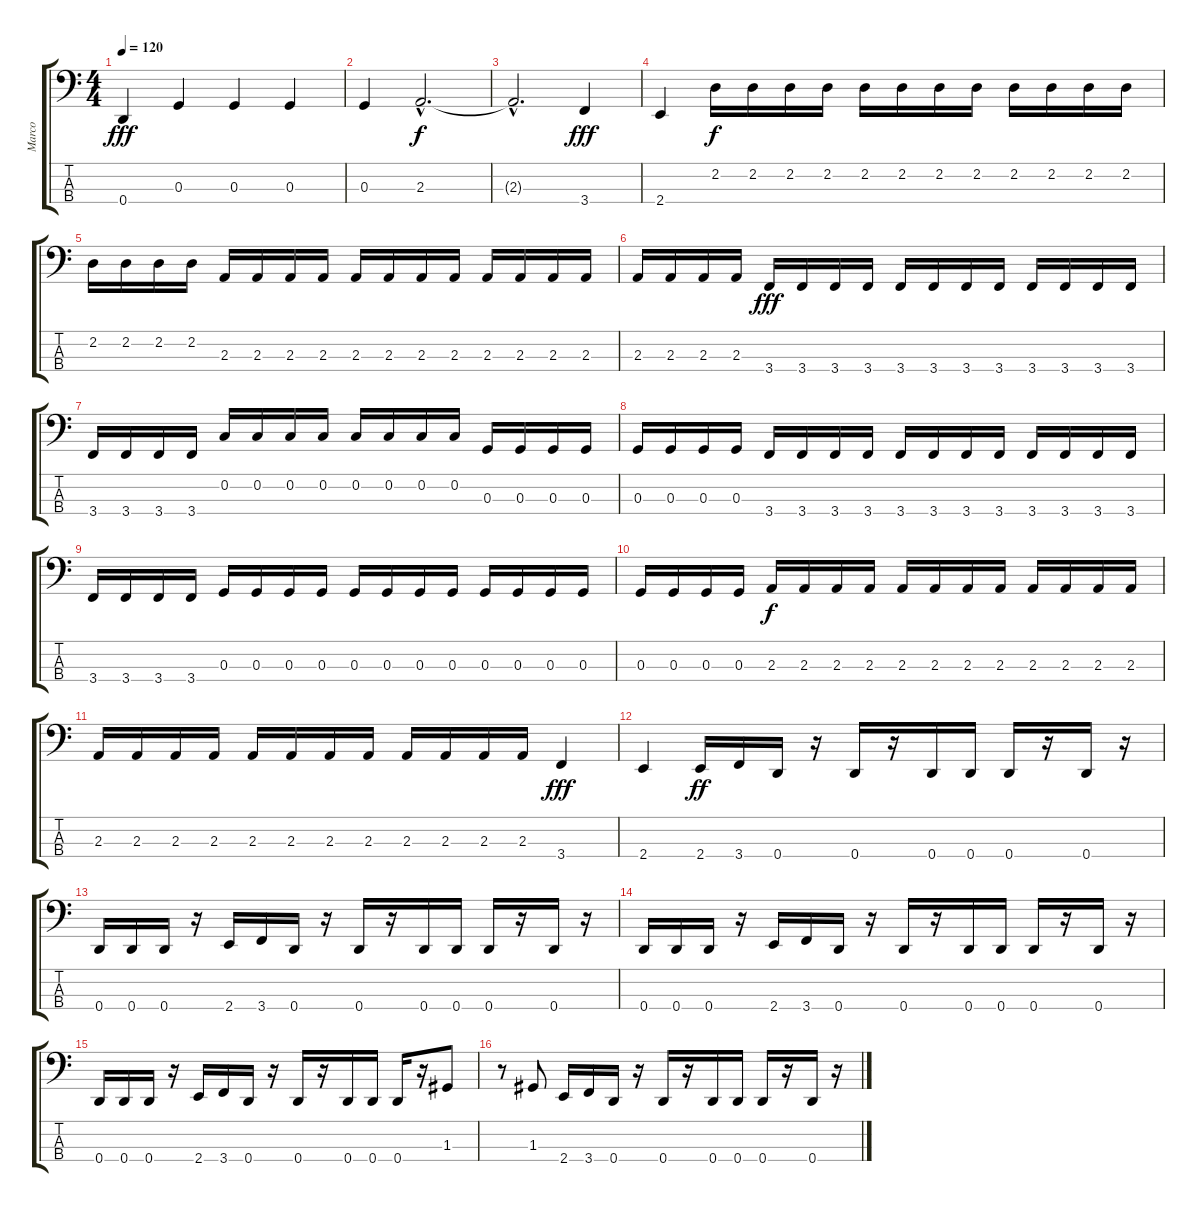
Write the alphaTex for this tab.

\track ("Marco" "Marco") {instrument electricbasspick}
\staff {score tabs}
\tuning (F2 C2 G1 D1) {hide}
\ts (4 4)
\tempo 120
\clef f4
\ks c
0.4.4{dy fff} 0.3.4 0.3.4 0.3.4 |
0.3.4 2.3{hac}.2{d dy f} |
2.3{hac t}.2{d} 3.4.4{dy fff} |
2.4.4 2.2.16{dy f} 2.2.16 2.2.16 2.2.16 2.2.16 2.2.16 2.2.16 2.2.16 2.2.16 2.2.16 2.2.16 2.2.16 |
2.2.16 2.2.16 2.2.16 2.2.16 2.3.16 2.3.16 2.3.16 2.3.16 2.3.16 2.3.16 2.3.16 2.3.16 2.3.16 2.3.16 2.3.16 2.3.16 |
2.3.16 2.3.16 2.3.16 2.3.16 3.4.16{dy fff} 3.4.16 3.4.16 3.4.16 3.4.16 3.4.16 3.4.16 3.4.16 3.4.16 3.4.16 3.4.16 3.4.16 |
3.4.16 3.4.16 3.4.16 3.4.16 0.2.16 0.2.16 0.2.16 0.2.16 0.2.16 0.2.16 0.2.16 0.2.16 0.3.16 0.3.16 0.3.16 0.3.16 |
0.3.16 0.3.16 0.3.16 0.3.16 3.4.16 3.4.16 3.4.16 3.4.16 3.4.16 3.4.16 3.4.16 3.4.16 3.4.16 3.4.16 3.4.16 3.4.16 |
3.4.16 3.4.16 3.4.16 3.4.16 0.3.16 0.3.16 0.3.16 0.3.16 0.3.16 0.3.16 0.3.16 0.3.16 0.3.16 0.3.16 0.3.16 0.3.16 |
0.3.16 0.3.16 0.3.16 0.3.16 2.3.16{dy f} 2.3.16 2.3.16 2.3.16 2.3.16 2.3.16 2.3.16 2.3.16 2.3.16 2.3.16 2.3.16 2.3.16 |
2.3.16 2.3.16 2.3.16 2.3.16 2.3.16 2.3.16 2.3.16 2.3.16 2.3.16 2.3.16 2.3.16 2.3.16 3.4.4{dy fff} |
2.4.4 2.4.16{dy ff} 3.4.16 0.4.16 r.16 0.4.16 r.16 0.4.16 0.4.16 0.4.16 r.16 0.4.16 r.16 |
0.4.16 0.4.16 0.4.16 r.16 2.4.16 3.4.16 0.4.16 r.16 0.4.16 r.16 0.4.16 0.4.16 0.4.16 r.16 0.4.16 r.16 |
0.4.16 0.4.16 0.4.16 r.16 2.4.16 3.4.16 0.4.16 r.16 0.4.16 r.16 0.4.16 0.4.16 0.4.16 r.16 0.4.16 r.16 |
0.4.16 0.4.16 0.4.16 r.16 2.4.16 3.4.16 0.4.16 r.16 0.4.16 r.16 0.4.16 0.4.16 0.4.16 r.16 1.3.8 |
r.8 1.3.8 2.4.16 3.4.16 0.4.16 r.16 0.4.16 r.16 0.4.16 0.4.16 0.4.16 r.16 0.4.16 r.16
